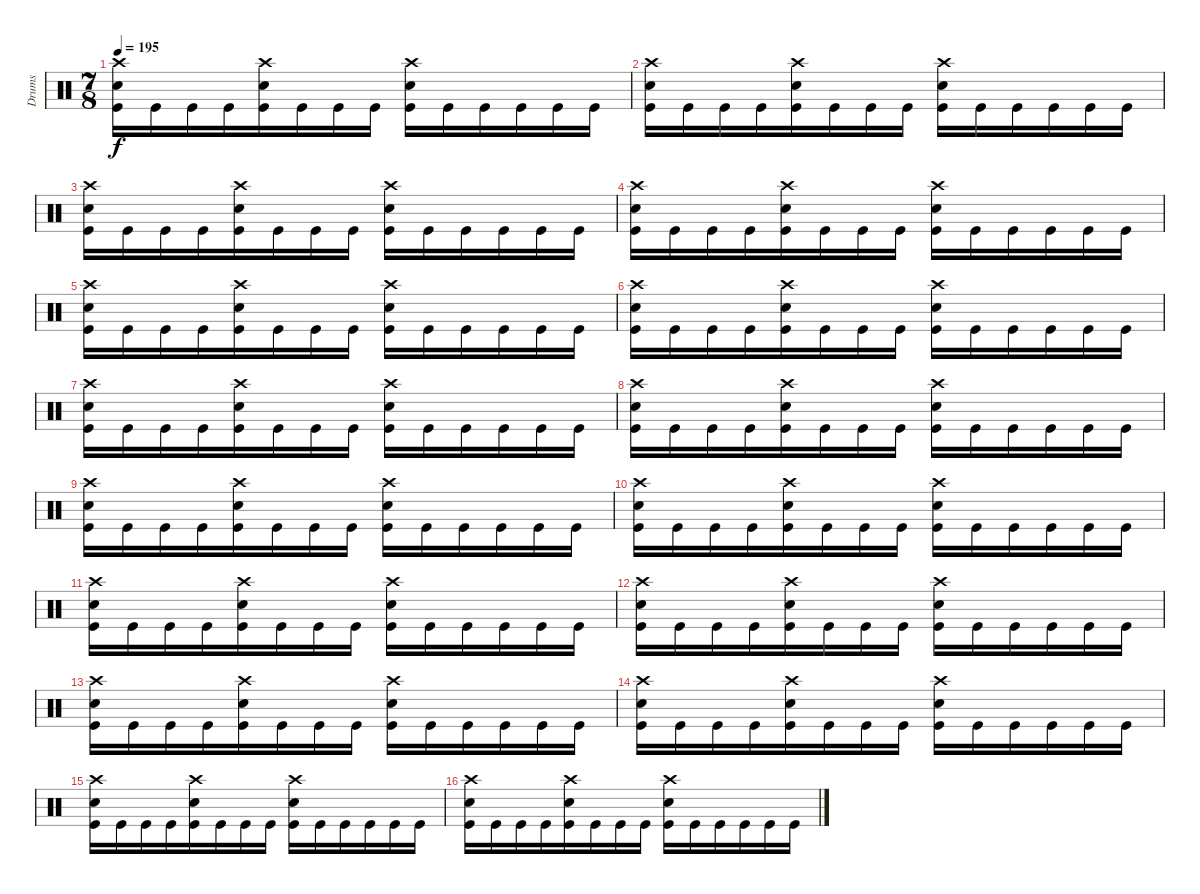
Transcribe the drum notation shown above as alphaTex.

\track ("Drums" "Drums") {instrument percussion}
\staff {score}
\articulation defaults
\ts (7 8)
\tempo 195
\clef neutral
\ks c
("Crash high (hit)" "Electric Snare (hit)" "Kick (hit)").16{dy f} "Kick (hit)".16 "Kick (hit)".16 "Kick (hit)".16 ("Crash high (hit)" "Electric Snare (hit)" "Kick (hit)").16 "Kick (hit)".16 "Kick (hit)".16 "Kick (hit)".16 ("Crash high (hit)" "Electric Snare (hit)" "Kick (hit)").16 "Kick (hit)".16 "Kick (hit)".16 "Kick (hit)".16 "Kick (hit)".16 "Kick (hit)".16 |
("Crash high (hit)" "Electric Snare (hit)" "Kick (hit)").16 "Kick (hit)".16 "Kick (hit)".16 "Kick (hit)".16 ("Crash high (hit)" "Electric Snare (hit)" "Kick (hit)").16 "Kick (hit)".16 "Kick (hit)".16 "Kick (hit)".16 ("Crash high (hit)" "Electric Snare (hit)" "Kick (hit)").16 "Kick (hit)".16 "Kick (hit)".16 "Kick (hit)".16 "Kick (hit)".16 "Kick (hit)".16 |
("Crash high (hit)" "Electric Snare (hit)" "Kick (hit)").16 "Kick (hit)".16 "Kick (hit)".16 "Kick (hit)".16 ("Crash high (hit)" "Electric Snare (hit)" "Kick (hit)").16 "Kick (hit)".16 "Kick (hit)".16 "Kick (hit)".16 ("Crash high (hit)" "Electric Snare (hit)" "Kick (hit)").16 "Kick (hit)".16 "Kick (hit)".16 "Kick (hit)".16 "Kick (hit)".16 "Kick (hit)".16 |
("Crash high (hit)" "Electric Snare (hit)" "Kick (hit)").16 "Kick (hit)".16 "Kick (hit)".16 "Kick (hit)".16 ("Crash high (hit)" "Electric Snare (hit)" "Kick (hit)").16 "Kick (hit)".16 "Kick (hit)".16 "Kick (hit)".16 ("Crash high (hit)" "Electric Snare (hit)" "Kick (hit)").16 "Kick (hit)".16 "Kick (hit)".16 "Kick (hit)".16 "Kick (hit)".16 "Kick (hit)".16 |
("Crash high (hit)" "Electric Snare (hit)" "Kick (hit)").16 "Kick (hit)".16 "Kick (hit)".16 "Kick (hit)".16 ("Crash high (hit)" "Electric Snare (hit)" "Kick (hit)").16 "Kick (hit)".16 "Kick (hit)".16 "Kick (hit)".16 ("Crash high (hit)" "Electric Snare (hit)" "Kick (hit)").16 "Kick (hit)".16 "Kick (hit)".16 "Kick (hit)".16 "Kick (hit)".16 "Kick (hit)".16 |
("Crash high (hit)" "Electric Snare (hit)" "Kick (hit)").16 "Kick (hit)".16 "Kick (hit)".16 "Kick (hit)".16 ("Crash high (hit)" "Electric Snare (hit)" "Kick (hit)").16 "Kick (hit)".16 "Kick (hit)".16 "Kick (hit)".16 ("Crash high (hit)" "Electric Snare (hit)" "Kick (hit)").16 "Kick (hit)".16 "Kick (hit)".16 "Kick (hit)".16 "Kick (hit)".16 "Kick (hit)".16 |
("Crash high (hit)" "Electric Snare (hit)" "Kick (hit)").16 "Kick (hit)".16 "Kick (hit)".16 "Kick (hit)".16 ("Crash high (hit)" "Electric Snare (hit)" "Kick (hit)").16 "Kick (hit)".16 "Kick (hit)".16 "Kick (hit)".16 ("Crash high (hit)" "Electric Snare (hit)" "Kick (hit)").16 "Kick (hit)".16 "Kick (hit)".16 "Kick (hit)".16 "Kick (hit)".16 "Kick (hit)".16 |
("Crash high (hit)" "Electric Snare (hit)" "Kick (hit)").16 "Kick (hit)".16 "Kick (hit)".16 "Kick (hit)".16 ("Crash high (hit)" "Electric Snare (hit)" "Kick (hit)").16 "Kick (hit)".16 "Kick (hit)".16 "Kick (hit)".16 ("Crash high (hit)" "Electric Snare (hit)" "Kick (hit)").16 "Kick (hit)".16 "Kick (hit)".16 "Kick (hit)".16 "Kick (hit)".16 "Kick (hit)".16 |
("Crash high (hit)" "Electric Snare (hit)" "Kick (hit)").16 "Kick (hit)".16 "Kick (hit)".16 "Kick (hit)".16 ("Crash high (hit)" "Electric Snare (hit)" "Kick (hit)").16 "Kick (hit)".16 "Kick (hit)".16 "Kick (hit)".16 ("Crash high (hit)" "Electric Snare (hit)" "Kick (hit)").16 "Kick (hit)".16 "Kick (hit)".16 "Kick (hit)".16 "Kick (hit)".16 "Kick (hit)".16 |
("Crash high (hit)" "Electric Snare (hit)" "Kick (hit)").16 "Kick (hit)".16 "Kick (hit)".16 "Kick (hit)".16 ("Crash high (hit)" "Electric Snare (hit)" "Kick (hit)").16 "Kick (hit)".16 "Kick (hit)".16 "Kick (hit)".16 ("Crash high (hit)" "Electric Snare (hit)" "Kick (hit)").16 "Kick (hit)".16 "Kick (hit)".16 "Kick (hit)".16 "Kick (hit)".16 "Kick (hit)".16 |
("Crash high (hit)" "Electric Snare (hit)" "Kick (hit)").16 "Kick (hit)".16 "Kick (hit)".16 "Kick (hit)".16 ("Crash high (hit)" "Electric Snare (hit)" "Kick (hit)").16 "Kick (hit)".16 "Kick (hit)".16 "Kick (hit)".16 ("Crash high (hit)" "Electric Snare (hit)" "Kick (hit)").16 "Kick (hit)".16 "Kick (hit)".16 "Kick (hit)".16 "Kick (hit)".16 "Kick (hit)".16 |
("Crash high (hit)" "Electric Snare (hit)" "Kick (hit)").16 "Kick (hit)".16 "Kick (hit)".16 "Kick (hit)".16 ("Crash high (hit)" "Electric Snare (hit)" "Kick (hit)").16 "Kick (hit)".16 "Kick (hit)".16 "Kick (hit)".16 ("Crash high (hit)" "Electric Snare (hit)" "Kick (hit)").16 "Kick (hit)".16 "Kick (hit)".16 "Kick (hit)".16 "Kick (hit)".16 "Kick (hit)".16 |
("Crash high (hit)" "Electric Snare (hit)" "Kick (hit)").16 "Kick (hit)".16 "Kick (hit)".16 "Kick (hit)".16 ("Crash high (hit)" "Electric Snare (hit)" "Kick (hit)").16 "Kick (hit)".16 "Kick (hit)".16 "Kick (hit)".16 ("Crash high (hit)" "Electric Snare (hit)" "Kick (hit)").16 "Kick (hit)".16 "Kick (hit)".16 "Kick (hit)".16 "Kick (hit)".16 "Kick (hit)".16 |
("Crash high (hit)" "Electric Snare (hit)" "Kick (hit)").16 "Kick (hit)".16 "Kick (hit)".16 "Kick (hit)".16 ("Crash high (hit)" "Electric Snare (hit)" "Kick (hit)").16 "Kick (hit)".16 "Kick (hit)".16 "Kick (hit)".16 ("Crash high (hit)" "Electric Snare (hit)" "Kick (hit)").16 "Kick (hit)".16 "Kick (hit)".16 "Kick (hit)".16 "Kick (hit)".16 "Kick (hit)".16 |
("Crash high (hit)" "Electric Snare (hit)" "Kick (hit)").16 "Kick (hit)".16 "Kick (hit)".16 "Kick (hit)".16 ("Crash high (hit)" "Electric Snare (hit)" "Kick (hit)").16 "Kick (hit)".16 "Kick (hit)".16 "Kick (hit)".16 ("Crash high (hit)" "Electric Snare (hit)" "Kick (hit)").16 "Kick (hit)".16 "Kick (hit)".16 "Kick (hit)".16 "Kick (hit)".16 "Kick (hit)".16 |
("Crash high (hit)" "Electric Snare (hit)" "Kick (hit)").16 "Kick (hit)".16 "Kick (hit)".16 "Kick (hit)".16 ("Crash high (hit)" "Electric Snare (hit)" "Kick (hit)").16 "Kick (hit)".16 "Kick (hit)".16 "Kick (hit)".16 ("Crash high (hit)" "Electric Snare (hit)" "Kick (hit)").16 "Kick (hit)".16 "Kick (hit)".16 "Kick (hit)".16 "Kick (hit)".16 "Kick (hit)".16
